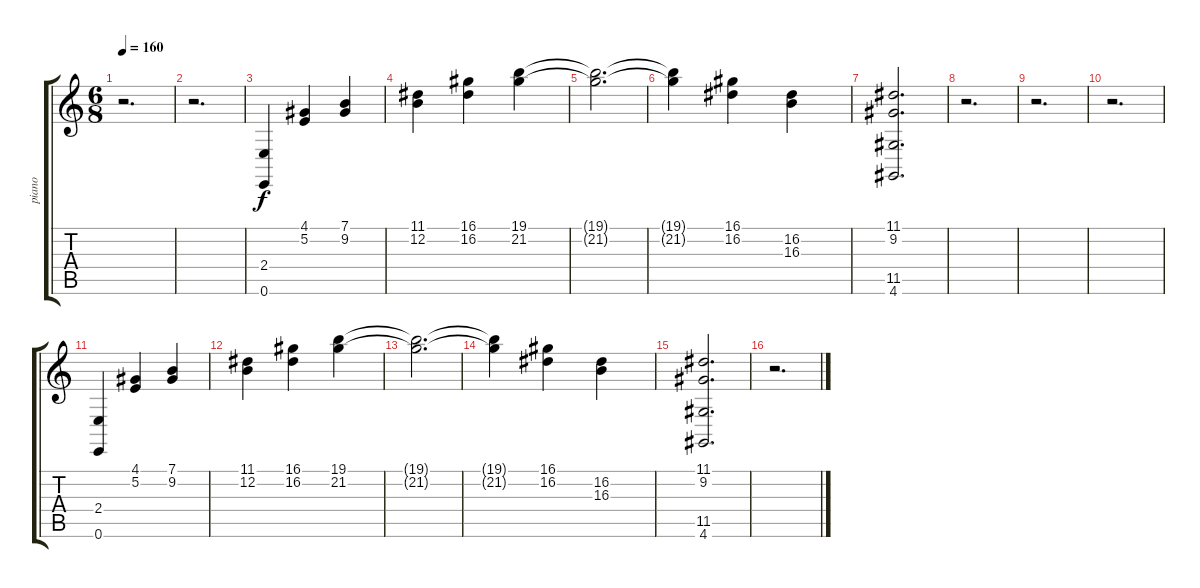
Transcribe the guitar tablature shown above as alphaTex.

\track ("piano" "piano") {instrument acousticgrandpiano}
\staff {score tabs}
\tuning (E4 B3 G3 D3 A2 E2) {hide}
\ts (6 8)
\tempo 160
\clef g2
\ks c
r.2{d dy f} |
r.2{d} |
(2.4 0.6).4 (4.1 5.2).4 (7.1 9.2).4 |
(11.1 12.2).4 (16.1 16.2).4 (19.1 21.2).4 |
(19.1{t} 21.2{t}).2{d} |
(19.1{t} 21.2{t}).4 (16.1 16.2).4 (16.2 16.3).4 |
(11.1 9.2 11.5 4.6).2{d} |
r.2{d} |
r.2{d} |
r.2{d} |
(2.4 0.6).4 (4.1 5.2).4 (7.1 9.2).4 |
(11.1 12.2).4 (16.1 16.2).4 (19.1 21.2).4 |
(19.1{t} 21.2{t}).2{d} |
(19.1{t} 21.2{t}).4 (16.1 16.2).4 (16.2 16.3).4 |
(11.1 9.2 11.5 4.6).2{d} |
r.2{d}
